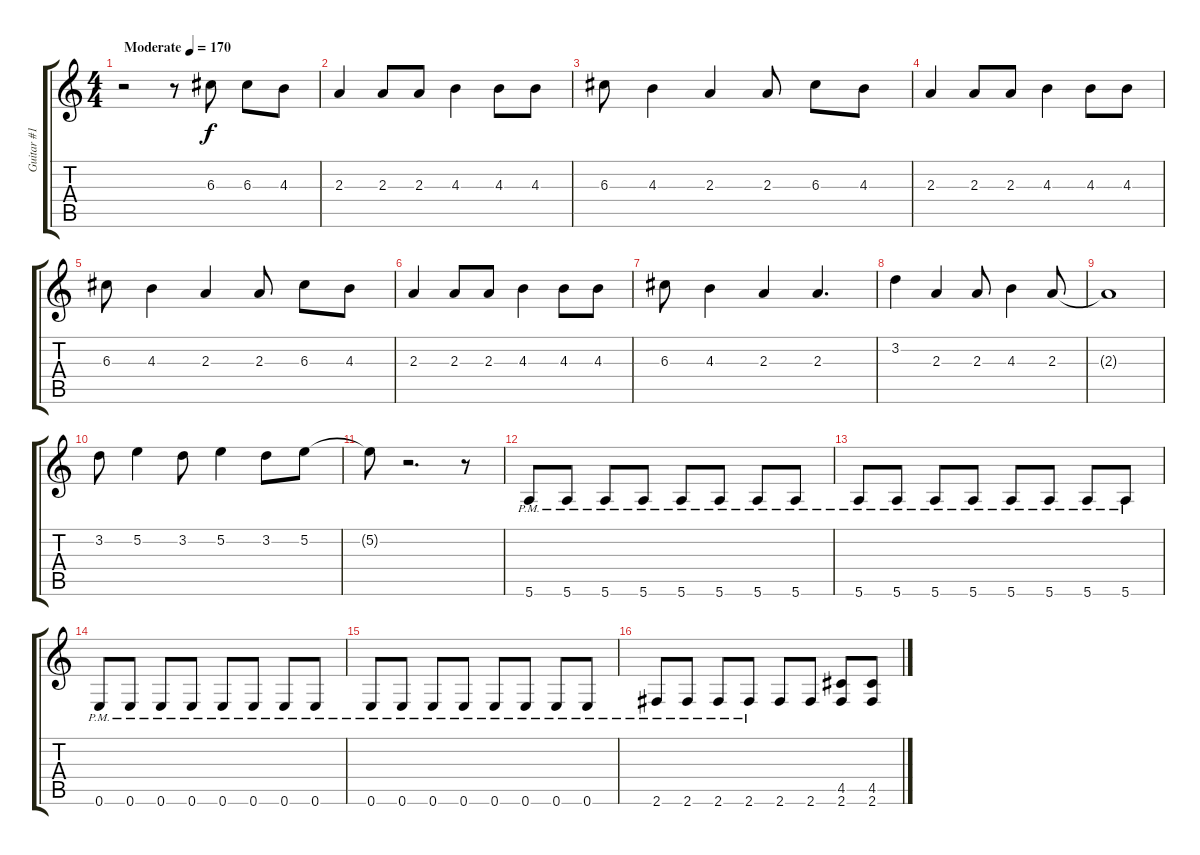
\track ("Guitar #1" "Guitar #1") {instrument overdrivenguitar}
\staff {score tabs}
\tuning (E4 B3 G3 D3 A2 E2) {hide}
\ts (4 4)
\tempo (170 "Moderate")
\clef g2
\ks c
r.2{dy f instrument overdrivenguitar} r.8 6.3.8 6.3.8 4.3.8 |
2.3.4 2.3.8 2.3.8 4.3.4 4.3.8 4.3.8 |
6.3.8 4.3.4 2.3.4 2.3.8 6.3.8 4.3.8 |
2.3.4 2.3.8 2.3.8 4.3.4 4.3.8 4.3.8 |
6.3.8 4.3.4 2.3.4 2.3.8 6.3.8 4.3.8 |
2.3.4 2.3.8 2.3.8 4.3.4 4.3.8 4.3.8 |
6.3.8 4.3.4 2.3.4 2.3.4{d} |
3.2.4 2.3.4 2.3.8 4.3.4 2.3.8 |
2.3{t}.1 |
3.2.8 5.2.4 3.2.8 5.2.4 3.2.8 5.2.8 |
5.2{t}.8 r.2{d} r.8 |
5.6{pm}.8 5.6{pm}.8 5.6{pm}.8 5.6{pm}.8 5.6{pm}.8 5.6{pm}.8 5.6{pm}.8 5.6{pm}.8 |
5.6{pm}.8 5.6{pm}.8 5.6{pm}.8 5.6{pm}.8 5.6{pm}.8 5.6{pm}.8 5.6{pm}.8 5.6{pm}.8 |
0.6{pm}.8 0.6{pm}.8 0.6{pm}.8 0.6{pm}.8 0.6{pm}.8 0.6{pm}.8 0.6{pm}.8 0.6{pm}.8 |
0.6{pm}.8 0.6{pm}.8 0.6{pm}.8 0.6{pm}.8 0.6{pm}.8 0.6{pm}.8 0.6{pm}.8 0.6{pm}.8 |
2.6{pm}.8 2.6{pm}.8 2.6{pm}.8 2.6{pm}.8 2.6.8 2.6.8 (4.5 2.6).8 (4.5 2.6).8
